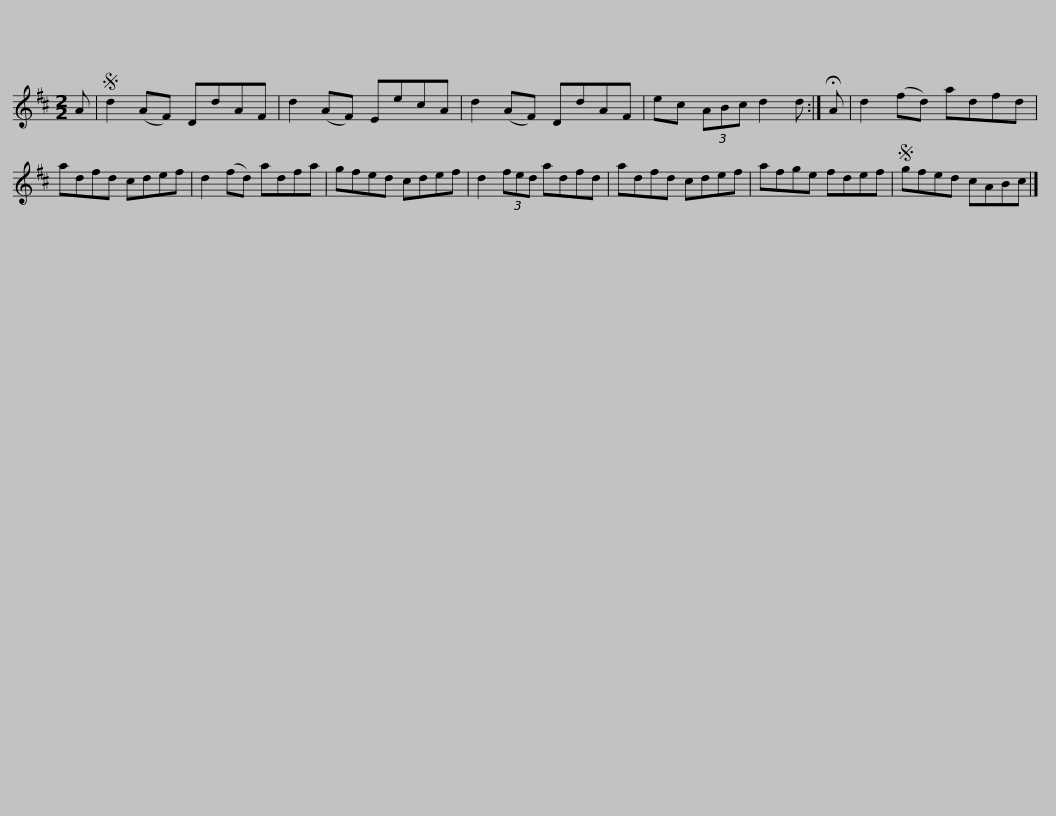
X:1
L:1/8
M:2/2
I:linebreak $
K:D
V:1 treble
V:1
 A |S d2 (AF) DdAF | d2 (AF) EecA | d2 (AF) DdAF | ec (3ABc d2 d :| %5
 !fermata!A | d2 (fd) adfd |$ adfd cdef | d2 (fd) adfa | gfed cdef | %10
 d2 (3fed adfd | adfd cdef |$ afge fdef |S gfed cABc |] %14
